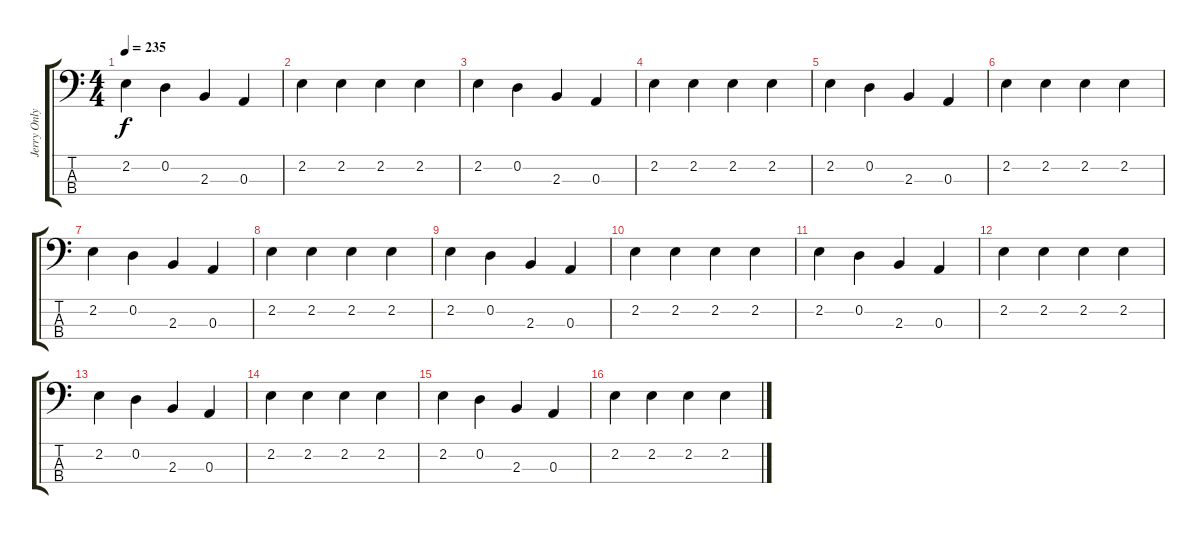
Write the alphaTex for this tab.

\track ("Jerry Only" "Jerry Only") {instrument electricbasspick}
\staff {score tabs}
\tuning (G2 D2 A1 E1) {hide}
\ts (4 4)
\tempo 235
\clef f4
\ks c
2.2.4{dy f} 0.2.4 2.3.4 0.3.4 |
2.2.4 2.2.4 2.2.4 2.2.4 |
2.2.4 0.2.4 2.3.4 0.3.4 |
2.2.4 2.2.4 2.2.4 2.2.4 |
2.2.4 0.2.4 2.3.4 0.3.4 |
2.2.4 2.2.4 2.2.4 2.2.4 |
2.2.4 0.2.4 2.3.4 0.3.4 |
2.2.4 2.2.4 2.2.4 2.2.4 |
2.2.4 0.2.4 2.3.4 0.3.4 |
2.2.4 2.2.4 2.2.4 2.2.4 |
2.2.4 0.2.4 2.3.4 0.3.4 |
2.2.4 2.2.4 2.2.4 2.2.4 |
2.2.4 0.2.4 2.3.4 0.3.4 |
2.2.4 2.2.4 2.2.4 2.2.4 |
2.2.4 0.2.4 2.3.4 0.3.4 |
2.2.4 2.2.4 2.2.4 2.2.4
